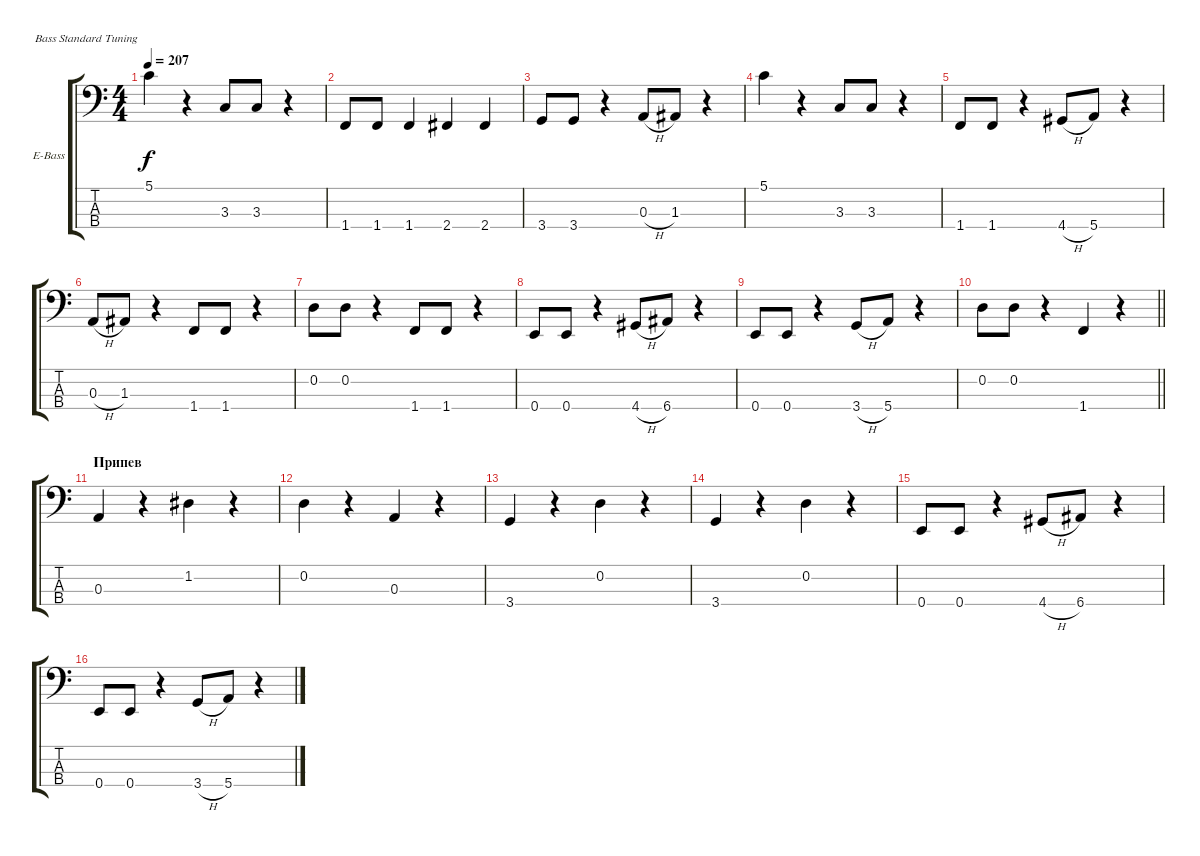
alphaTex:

\defaultSystemsLayout 4
\bracketExtendMode groupsimilarinstruments
\firstSystemTrackNameOrientation horizontal
\otherSystemsTrackNameOrientation horizontal
\track ("Electric Bass" "E-Bass") {instrument electricbassfinger}
\staff {score tabs}
\tuning (G2 D2 A1 E1)
\ts (4 4)
\tempo 207
\clef f4
\scale
0.333333
\ks c
5.1.4{dy f} r.4 3.3.8 3.3.8 r.4 |
\scale
0.333333 1.4.8 1.4.8 1.4.4 2.4.4 2.4.4 |
\scale
0.333333 3.4.8 3.4.8 r.4 0.3{h}.8 1.3.8 r.4 |
\scale
0.333333 5.1.4 r.4 3.3.8 3.3.8 r.4 |
\scale
0.333333 1.4.8 1.4.8 r.4 4.4{h}.8 5.4.8 r.4 |
\scale
0.333333 0.3{h}.8 1.3.8 r.4 1.4.8 1.4.8 r.4 |
\scale
0.333333 0.2.8 0.2.8 r.4 1.4.8 1.4.8 r.4 |
\scale
0.333333 0.4.8 0.4.8 r.4 4.4{h}.8 6.4.8 r.4 |
\scale
0.333333 0.4.8 0.4.8 r.4 3.4{h}.8 5.4.8 r.4 |
\scale
0.333333
\barLineRight lightlight
0.2.8 0.2.8 r.4 1.4.4 r.4 |
\section ("" "Припев")
\scale
0.333333 0.3.4 r.4 1.2.4 r.4 |
\scale
0.333333 0.2.4 r.4 0.3.4 r.4 |
\scale
0.333333 3.4.4 r.4 0.2.4 r.4 |
\scale
0.333333 3.4.4 r.4 0.2.4 r.4 |
\scale
0.333333 0.4.8 0.4.8 r.4 4.4{h}.8 6.4.8 r.4 |
\scale
0.333333 0.4.8 0.4.8 r.4 3.4{h}.8 5.4.8 r.4
